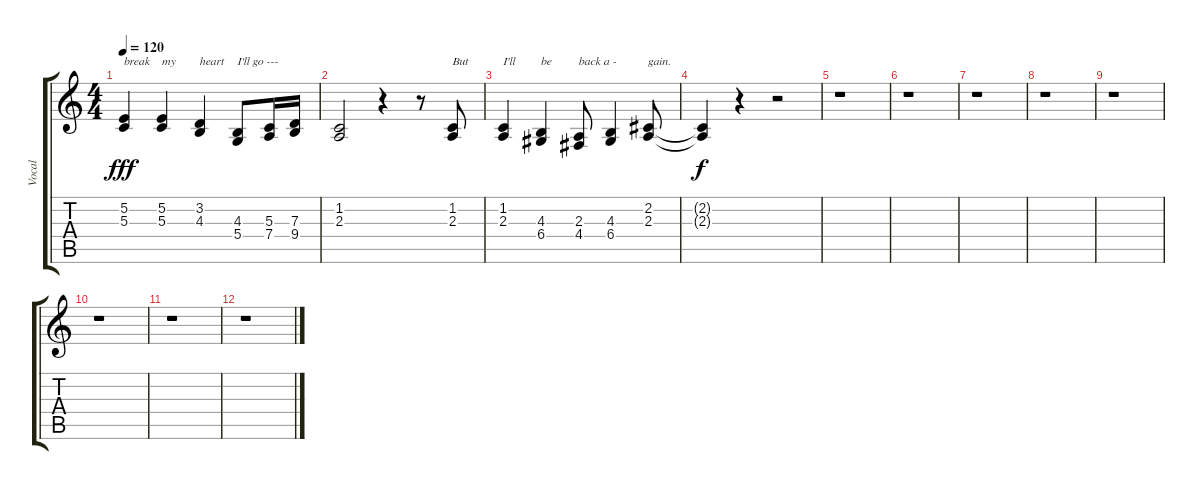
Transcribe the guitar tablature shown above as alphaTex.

\track ("Vocal" "Vocal") {instrument acousticgrandpiano}
\staff {score tabs}
\tuning (E4 B3 G3 D3 A2 E2) {hide}
\ts (4 4)
\tempo 120
\clef g2
\ks c
(5.2 5.3).4{txt "break" dy fff} (5.2 5.3).4{txt "my"} (3.2 4.3).4{txt "heart"} (4.3 5.4).8{txt "I'll go ---"} (5.3 7.4).16 (7.3 9.4).16 |
(1.2 2.3).2 r.4 r.8 (1.2 2.3).8{txt "But"} |
(1.2 2.3).4{txt "I'll"} (4.3 6.4).4{txt "be"} (2.3 4.4).8{txt "back a -"} (4.3 6.4).4 (2.2 2.3).8{txt "gain."} |
(2.2{t} 2.3{t}).4{dy f} r.4 r.2 |
r.1 |
r.1 |
r.1 |
r.1 |
r.1 |
r.1 |
r.1 |
r.1
